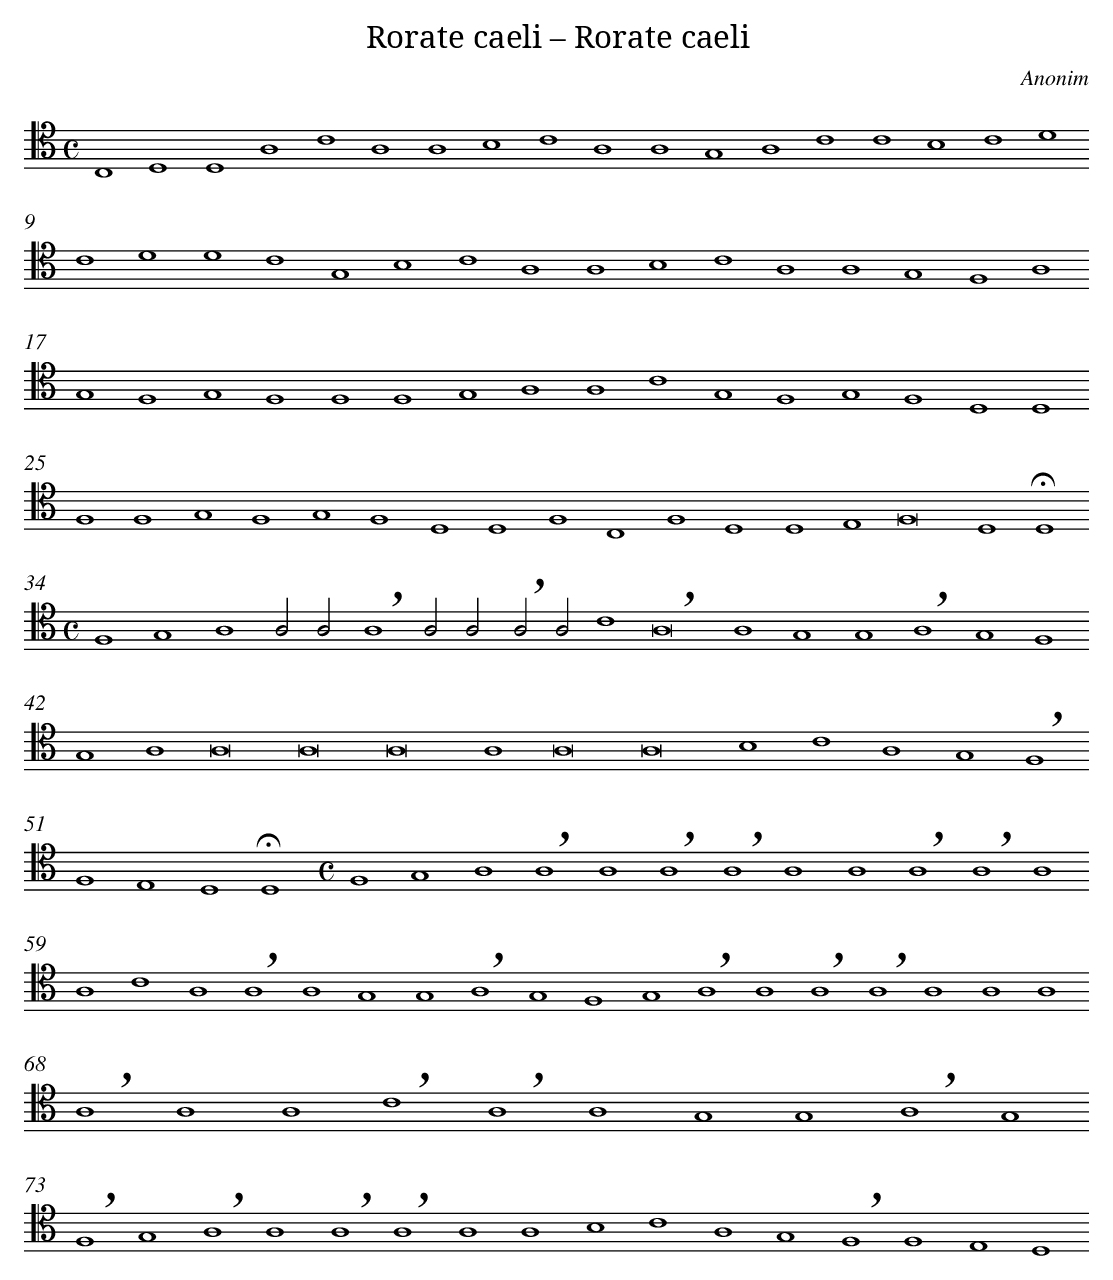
X:1
T: Rorate caeli – Rorate caeli
C: Anonim
L: 1/4
M: C
K: C clef=tenor
C,4D,4 [I:setbarnb 1][|]
D,4A,4 [|]
C4A,4 [|]
A,4B,4 [|]
C4A,4 [|]
A,4G,4 [|]
A,4C4 [|]
C4B,4 [|]
C4D4 [|]
C4D4 [|]
D4C4 [|]
G,4B,4 [|]
C4A,4 [|]
A,4B,4 [|]
C4A,4 [|]
A,4G,4 [|]
F,4A,4 [|]
G,4F,4 [|]
G,4F,4 [|]
F,4F,4 [|]
G,4A,4 [|]
A,4C4 [|]
G,4F,4 [|]
G,4F,4 [|]
D,4D,4 [|]
F,4F,4 [|]
G,4F,4 [|]
G,4F,4 [|]
D,4D,4 [|]
F,4C,4 [|]
F,4D,4 [|]
D,4E,4 [|]
F,8 [|]
D,4!fermata!D,4 [|]
[M:C]F,4G,4 [|]
A,4A,2A,2 [|]
!breath!A,4A,2A,2 [|]
!breath!A,2A,2C4 [|]
!breath!A,8 [|]
A,4G,4 [|]
G,4!breath!A,4 [|]
G,4F,4 [|]
G,4A,4 [|]
A,8 [|]
A,8 [|]
A,8 [|]
A,4A,8 [|]
A,8 [|]
B,4 [|]
C4A,4 [|]
G,4!breath!F,4 [|]
F,4E,4 [|]
D,4!fermata!D,4 [|]
[M:C]F,4G,4 [|]
A,4!breath!A,4 [|]
A,4!breath!A,4 [|]
!breath!A,4A,4 [|]
A,4!breath!A,4 [|]
!breath!A,4A,4 [|]
A,4C4 [|]
A,4!breath!A,4 [|]
A,4G,4 [|]
G,4!breath!A,4 [|]
G,4F,4 [|]
G,4!breath!A,4 [|]
A,4!breath!A,4 [|]
!breath!A,4A,4 [|]
A,4A,4 [|]
!breath!A,4A,4 [|]
A,4!breath!C4 [|]
!breath!A,4A,4 [|]
G,4G,4 [|]
!breath!A,4G,4 [|]
!breath!F,4G,4 [|]
!breath!A,4A,4 [|]
!breath!A,4!breath!A,4 [|]
A,4A,4 [|]
B,4C4 [|]
A,4G,4 [|]
!breath!F,4F,4 [|]
E,4D,4 [|]
